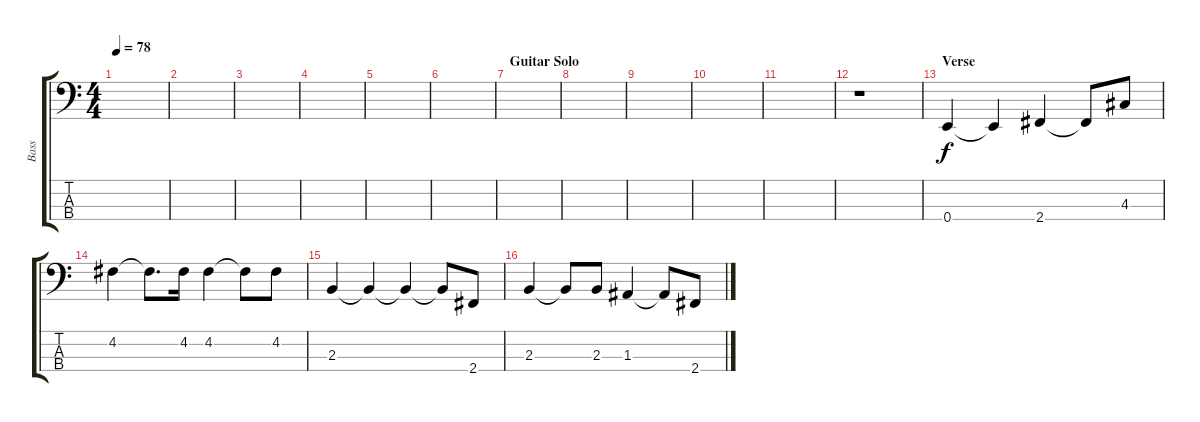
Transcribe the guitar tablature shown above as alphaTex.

\track ("Bass" "Bass") {instrument electricbassfinger}
\staff {score tabs}
\tuning (G2 D2 A1 E1) {hide}
\ts (4 4)
\tempo 78
\clef f4
\ks c
|
|
|
|
|
|
\section ("" "Guitar Solo")
|
|
|
|
|
r.1 |
\section ("" "Verse")
0.4.4 0.4{t}.4 2.4.4 2.4{t}.8 4.3.8 |
4.2.4 4.2{t}.8{d} 4.2.16 4.2.4 4.2{t}.8 4.2.8 |
2.3.4 2.3{t}.4 2.3{t}.4 2.3{t}.8 2.4.8 |
2.3.4 2.3{t}.8 2.3.8 1.3.4 1.3{t}.8 2.4.8
